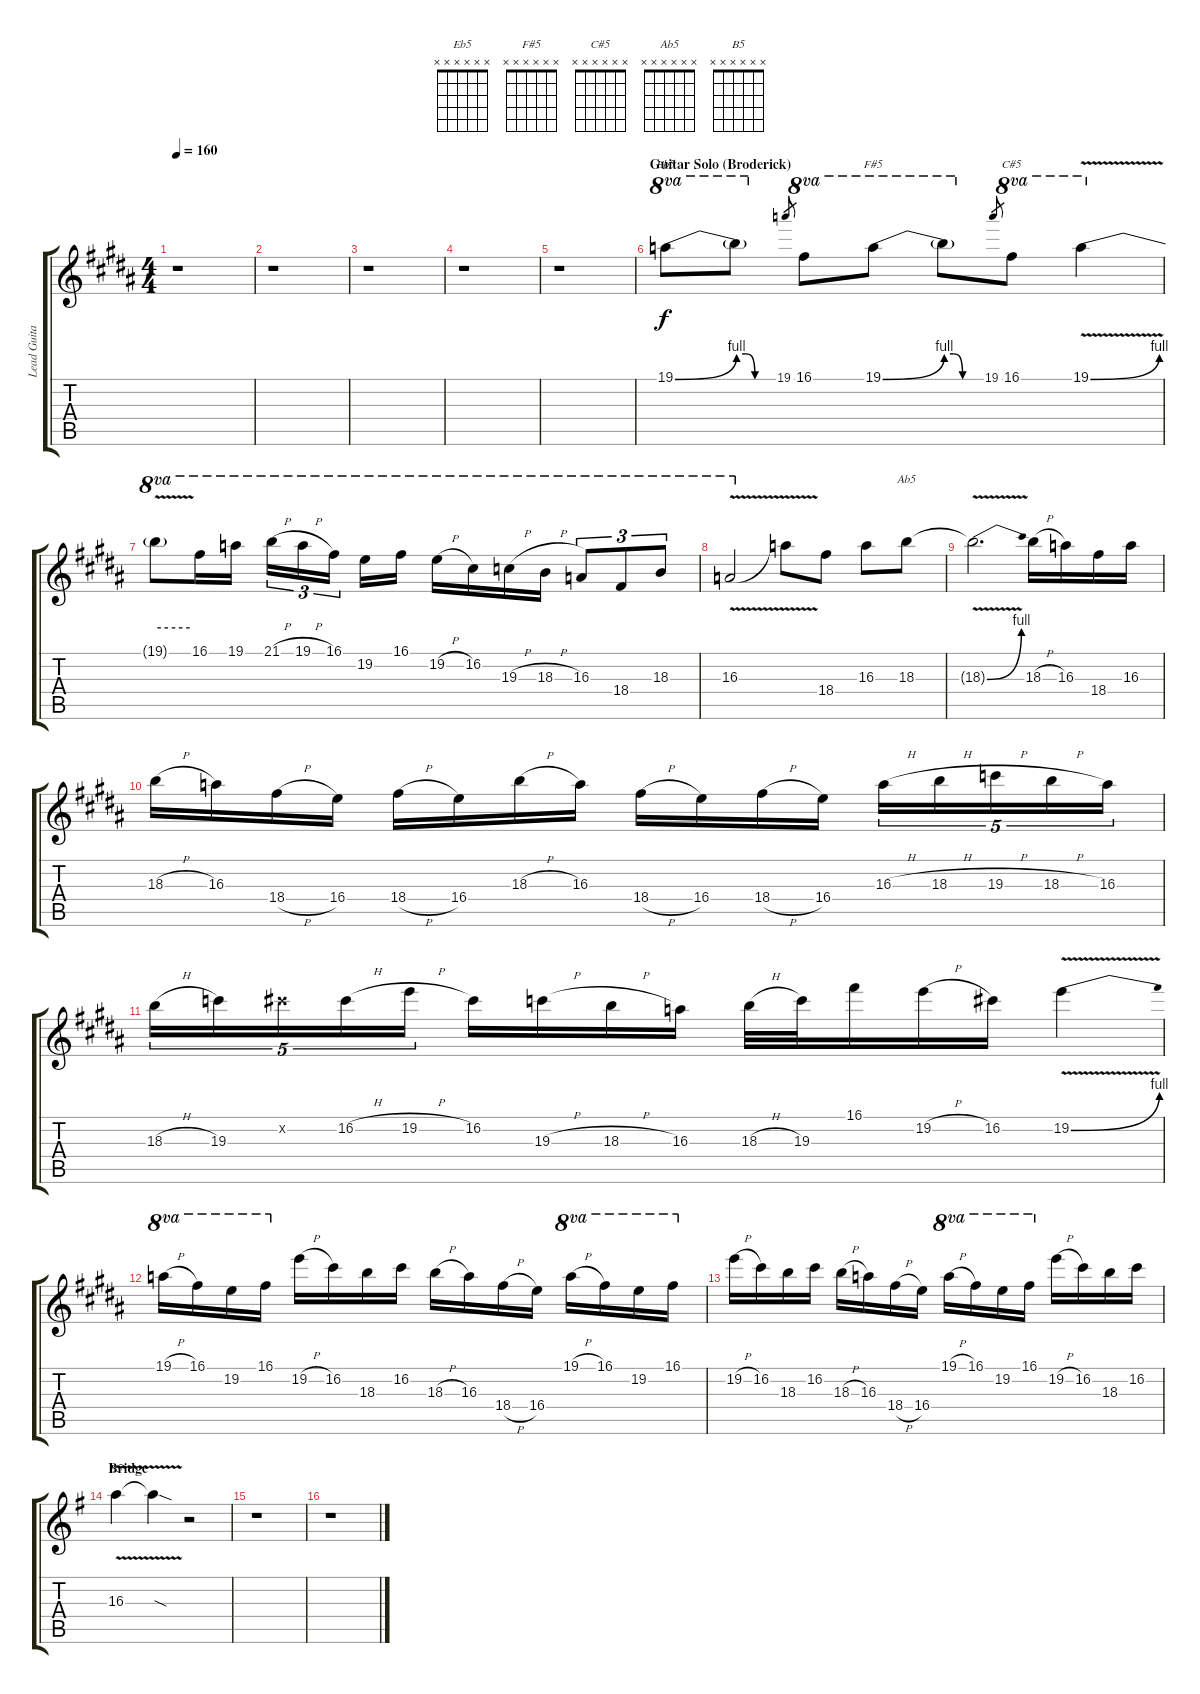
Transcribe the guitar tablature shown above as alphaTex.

\track ("Lead Guitar 2" "Lead Guita") {instrument distortionguitar}
\staff {score tabs}
\tuning (D4 A3 F3 C3 G2 D2) {hide}
\chord ("Eb5" x x x x x x)
\chord ("F#5" x x x x x x)
\chord ("C#5" x x x x x x)
\chord ("Ab5" x x x x x x)
\chord ("B5" x x x x x x)
\ts (4 4)
\tempo 160
\clef g2
\ks g#minor
r.1{dy f} |
r.1 |
r.1 |
r.1 |
r.1 |
\section ("" "Guitar Solo (Broderick)")
19.1{be (bend 0 0 60 4)}.8{ch "Eb5" ot 8va} 19.1{be (custom 0 4 15 4 30 0 60 0) t}.8{ot 8va} 19.1.8{gr} 16.1.8{ot 8va} 19.1{be (bend 0 0 60 4)}.8{ch "F#5" ot 8va} 19.1{be (custom 0 4 15 4 30 0 60 0) t}.8{ot 8va} 19.1.8{gr} 16.1.8{ch "C#5" ot 8va} 19.1{be (bend 0 0 60 4) v}.4{ot 8va} |
19.1{be (hold 0 4 60 4) v t}.8{ot 8va} 16.1.16{ot 8va} 19.1.16{ot 8va} 21.1{h}.16{tu (3 2) ot 8va} 19.1{h}.16{tu (3 2) ot 8va} 16.1.16{tu (3 2) ot 8va beam splitsecondary} 19.2.16{ot 8va} 16.1.16{ot 8va} 19.2{h}.16{ot 8va} 16.2.16{ot 8va} 19.3{h}.16{ot 8va} 18.3{h}.16{ot 8va} 16.3.8{tu (3 2) ot 8va} 18.4.8{tu (3 2) ot 8va} 18.3.8{tu (3 2) ot 8va} |
16.3{v}.2{ot 8va} 16.3{v t}.8 18.4.8 16.3.8 18.3.8{ch "Ab5"} |
18.3{be (bend 0 0 60 4) v t}.2{d} 18.3{h}.16 16.3.16 18.4.16 16.3.16 |
18.3{h}.16 16.3.16 18.4{h}.16 16.4.16 18.4{h}.16 16.4.16 18.3{h}.16 16.3.16 18.4{h}.16 16.4.16 18.4{h}.16 16.4.16 16.3{h}.16{tu (5 4)} 18.3{h}.16{tu (5 4)} 19.3{h}.16{tu (5 4)} 18.3{h}.16{tu (5 4)} 16.3.16{tu (5 4)} |
18.3{h}.16{tu (5 4)} 19.3.16{tu (5 4)} 16.2{x}.16{tu (5 4)} 16.2{h}.16{tu (5 4)} 19.2{h}.16{tu (5 4)} 16.2.16 19.3{h}.16 18.3{h}.16 16.3.16 18.3{h}.32 19.3.32 16.1.16 19.2{h}.16 16.2.16 19.2{be (bend 0 0 60 4) v}.4 |
19.1{h}.16{ot 8va} 16.1.16{ot 8va} 19.2.16{ot 8va} 16.1.16{ot 8va} 19.2{h}.16 16.2.16 18.3.16 16.2.16 18.3{h}.16 16.3.16 18.4{h}.16 16.4.16 19.1{h}.16{ot 8va} 16.1.16{ot 8va} 19.2.16{ot 8va} 16.1.16{ot 8va} |
19.2{h}.16 16.2.16 18.3.16 16.2.16 18.3{h}.16 16.3.16 18.4{h}.16 16.4.16 19.1{h}.16{ot 8va} 16.1.16{ot 8va} 19.2.16{ot 8va} 16.1.16{ot 8va} 19.2{h}.16 16.2.16 18.3.16 16.2.16 |
\section ("" "Bridge")
\ks eminor
16.3{v}.4{ch "B5"} 16.3{sod t}.4 r.2 |
r.1 |
r.1
